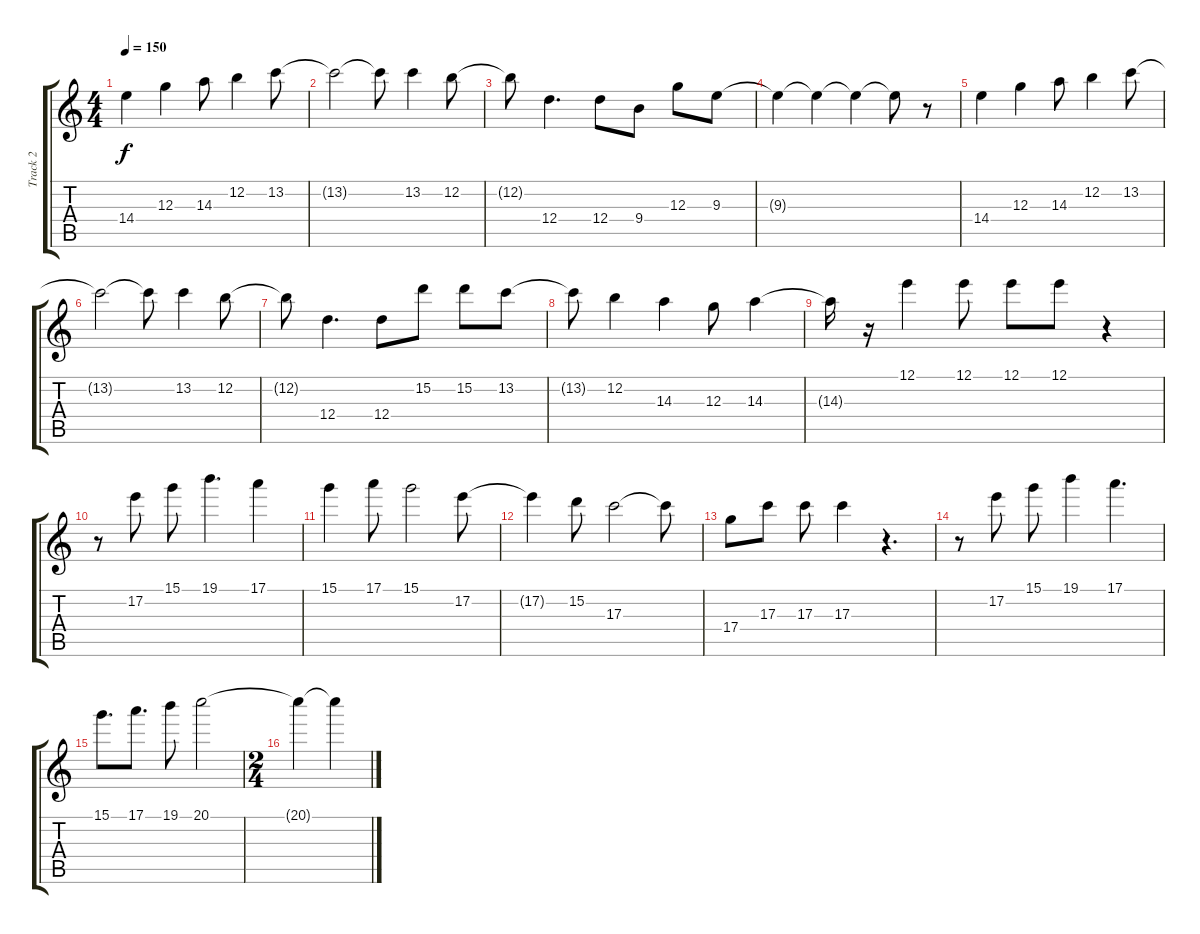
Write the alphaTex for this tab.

\track ("Track 2" "Track 2") {instrument distortionguitar}
\staff {score tabs}
\tuning (E4 B3 G3 D3 A2 E2) {hide}
\ts (4 4)
\tempo 150
\clef g2
\ks c
14.4.4{dy f} 12.3.4 14.3.8 12.2.4 13.2.8 |
13.2{t}.2 13.2{t}.8 13.2.4 12.2.8 |
12.2{t}.8 12.4.4{d} 12.4.8 9.4.8 12.3.8 9.3.8 |
9.3{t}.4 9.3{t}.4 9.3{t}.4 9.3{t}.8 r.8 |
14.4.4 12.3.4 14.3.8 12.2.4 13.2.8 |
13.2{t}.2 13.2{t}.8 13.2.4 12.2.8 |
12.2{t}.8 12.4.4{d} 12.4.8 15.2.8 15.2.8 13.2.8 |
13.2{t}.8 12.2.4 14.3.4 12.3.8 14.3.4 |
14.3{t}.16 r.16 12.1.4 12.1.8 12.1.8 12.1.8 r.4 |
r.8 17.2.8 15.1.8 19.1.4{d} 17.1.4 |
15.1.4 17.1.8 15.1.2 17.2.8 |
17.2{t}.4 15.2.8 17.3.2 17.3{t}.8 |
17.4.8 17.3.8 17.3.8 17.3.4 r.4{d} |
r.8 17.2.8 15.1.8 19.1.4 17.1.4{d} |
15.1.8{d} 17.1.8{d} 19.1.8 20.1.2 |
\ts (2 4)
20.1{t}.4 20.1{t}.4
